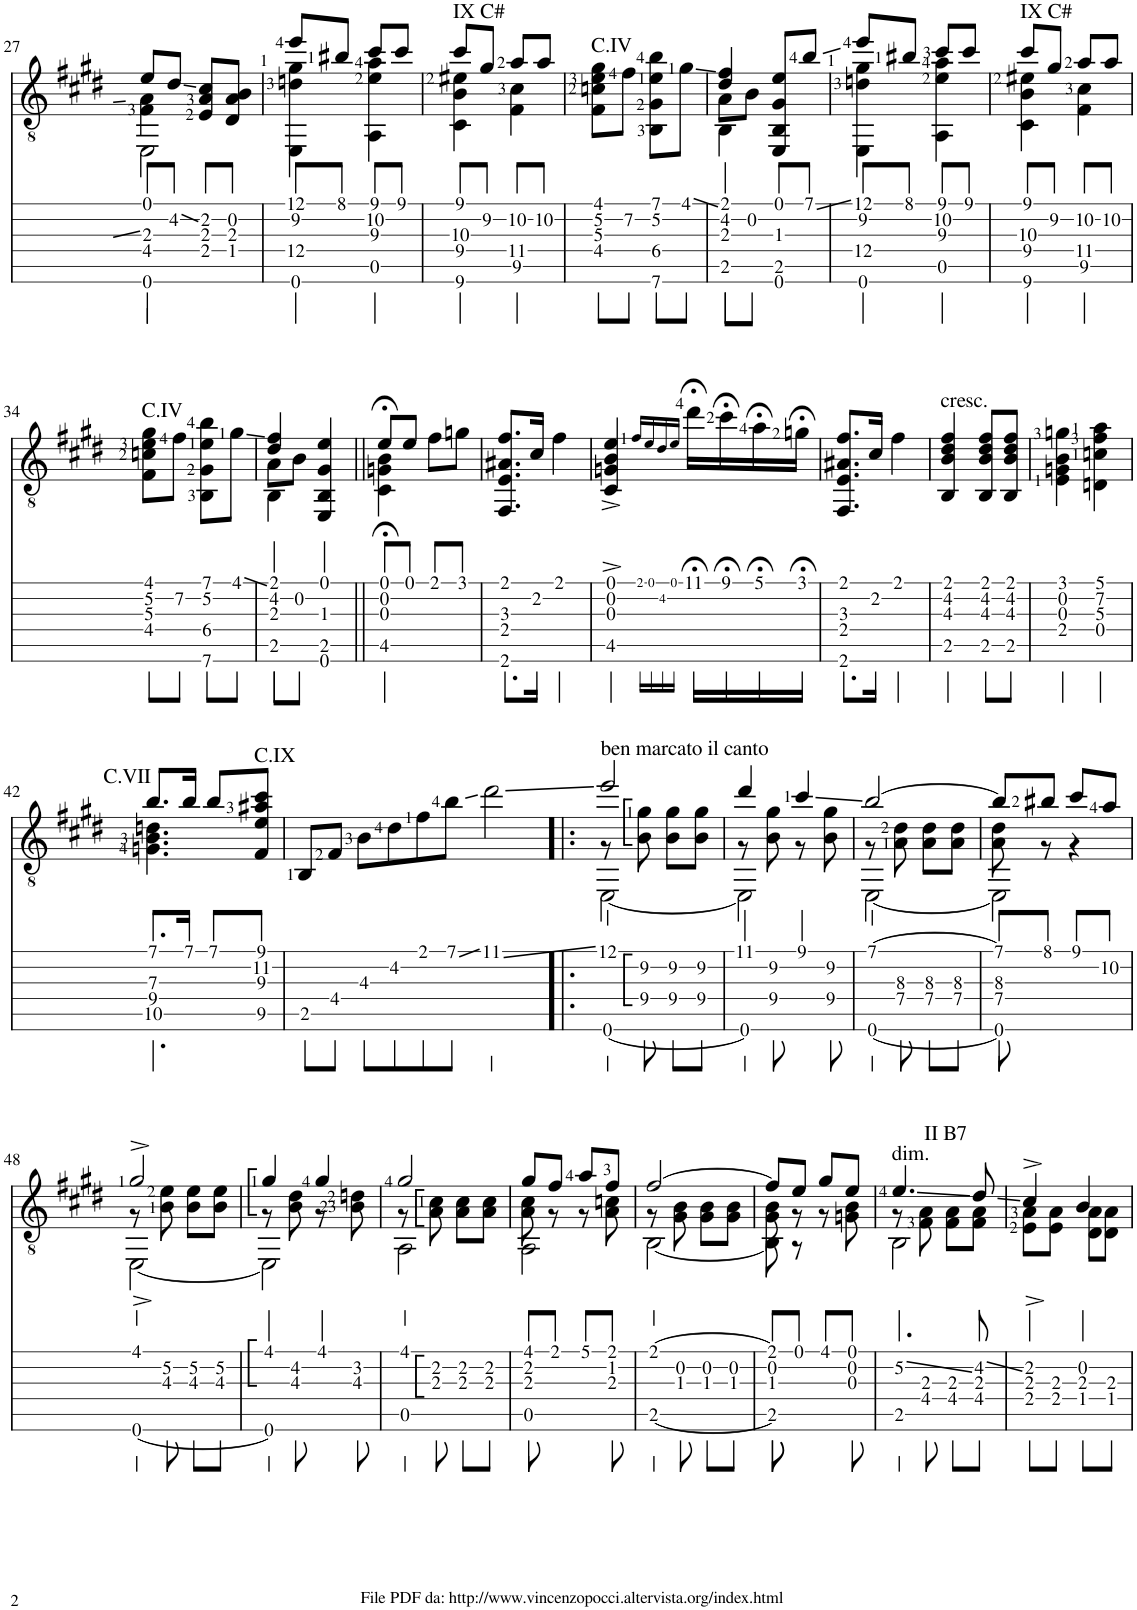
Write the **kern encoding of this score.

**kern	**kern
*part2	*part1
*staff2	*staff1
*I"Chitarra classica (Intavolatura)	*I"Guitar
!!LO:PB:g=z
*	*clefGv2
*k[f#c#g#d#]	*k[f#c#g#d#]
*M2/4	*M2/4
=27	=27
*^	*^
*	*^	*	*^
8e/L	4F#\ 4A\	2EE\	8e/L	4F#\ 4A\	2EE\
8d#/J	.	.	8d#/J	.	.
8E/ 8A/ 8c#/L	4ryy	.	8E/ 8A/ 8c#/L	4ryy	.
8D#/ 8A/ 8B/J	.	.	8D#/ 8A/ 8B/J	.	.
*	*v	*v	*	*	*
*	*	*	*v	*v
=28	=28	=28	=28
8ee/L	4EE\ 4dn\ 4g#\	8ee/L	4EE\ 4dn\ 4g#\
8b#X/J	.	8b#X/J	.
8cc#/L	4AA\ 4e\ 4a\	8cc#/L	4AA\ 4e\ 4a\
8cc#/J	.	8cc#/J	.
=29	=29	=29	=29
!	!	!LO:TX:a:t=IX C#	!
8cc#/L	4C#\ 4B\ 4e#X\	8cc#/L	4C#\ 4B\ 4e#X\
8g#/J	.	8g#/J	.
8a/L	4F#\ 4c#\	8a/L	4F#\ 4c#\
8a/J	.	8a/J	.
*v	*v	*	*
*	*v	*v
=30	=30
!	!LO:TX:a:t=C.IV
8F#\ 8cn\ 8e\ 8g#\L	8F#\ 8cn\ 8e\ 8g#\L
8f#\J	8f#\J
8BB\ 8G#\ 8e\ 8b\L	8BB\ 8G#\ 8e\ 8b\L
8g#\J	8g#\J
=31	=31
*^	*^
*	*^	*	*^
4d#/ 4f#/	8A\L	4BB\	4d#/ 4f#/	8A\L	4BB\
.	8B\J	.	.	8B\J	.
8EE/ 8BB/ 8G#/ 8e/L	4ryy	4ryy	8EE/ 8BB/ 8G#/ 8e/L	4ryy	4ryy
8b/J	.	.	8b/J	.	.
*	*v	*v	*	*	*
*	*	*	*v	*v
=32	=32	=32	=32
8ee/L	4EE\ 4dn\ 4g#\	8ee/L	4EE\ 4dn\ 4g#\
8b#X/J	.	8b#X/J	.
8cc#/L	4AA\ 4e\ 4a\	8cc#/L	4AA\ 4e\ 4a\
8cc#/J	.	8cc#/J	.
=33	=33	=33	=33
!	!	!LO:TX:a:t=IX C#	!
8cc#/L	4C#\ 4B\ 4e#X\	8cc#/L	4C#\ 4B\ 4e#X\
8g#/J	.	8g#/J	.
8a/L	4F#\ 4c#\	8a/L	4F#\ 4c#\
8a/J	.	8a/J	.
*v	*v	*	*
*	*v	*v
!!LO:LB:g=z
=34	=34
!	!LO:TX:a:t=C.IV
8F#\ 8cn\ 8e\ 8g#\L	8F#\ 8cn\ 8e\ 8g#\L
8f#\J	8f#\J
8BB\ 8G#\ 8e\ 8b\L	8BB\ 8G#\ 8e\ 8b\L
8g#\J	8g#\J
=35	=35
*^	*^
*	*^	*	*^
4d#/ 4f#/	8A\L	4BB\	4d#/ 4f#/	8A\L	4BB\
.	8B\J	.	.	8B\J	.
4EE/ 4BB/ 4G#/ 4e/	4ryy	4ryy	4EE/ 4BB/ 4G#/ 4e/	4ryy	4ryy
*	*v	*v	*	*	*
*	*	*	*v	*v
=36||	=36||	=36||	=36||
8e;</L	4C#\ 4Gn\ 4B\	8e;</L	4C#\ 4Gn\ 4B\
8e/J	.	8e/J	.
8f#/L	4ryy	8f#\L	4ryy
8gn/J	.	8gn\J	.
*v	*v	*	*
*	*v	*v
=37	=37
8.FF#\ 8.E\ 8.A#X\ 8.f#\L	8.FF#/ 8.E/ 8.A#X/ 8.f#/L
16c#\Jk	16c#/Jk
4f#\	4f#\
=38	=38
4C#\^ 4Gn\^ 4B\^ 4e\^	4C#/^ 4Gn/^ 4B/^ 4e/^
16qf#\LL	16qf#/LL
16qe\	16qe/
16qd#\	16qd#/
16qe\JJ	16qe/JJ
16dd#;<\LL	16dd#;<\LL
16cc#;<\	16cc#;<\
16a;<\	16a;<\
16gn;<\JJ	16gn;<\JJ
=39	=39
8.FF#\ 8.E\ 8.A#X\ 8.f#\L	8.FF#/ 8.E/ 8.A#X/ 8.f#/L
16c#\Jk	16c#/Jk
4f#\	4f#\
=40	=40
!	!LO:TX:a:t=cresc.
4BB\ 4B\ 4d#\ 4f#\	4BB/ 4B/ 4d#/ 4f#/
8BB\ 8B\ 8d#\ 8f#\L	8BB/ 8B/ 8d#/ 8f#/L
8BB\ 8B\ 8d#\ 8f#\J	8BB/ 8B/ 8d#/ 8f#/J
=41	=41
4E\ 4Gn\ 4B\ 4gn\	4E\ 4Gn\ 4B\ 4gn\
4Dn\ 4cn\ 4f#\ 4a\	4Dn\ 4cn\ 4f#\ 4a\
!!LO:LB:g=z
=42	=42
*^	*^
!	!	!LO:TX:a:t=C.VII	!
8.b/L	4.Gn\ 4.B\ 4.dn\	8.b/L	4.Gn\ 4.B\ 4.dn\
16b/Jk	.	16b/Jk	.
8b/L	.	8b/L	.
!	!	!LO:TX:a:t=C.IX	!
8F#/ 8e/ 8a#X/ 8cc#/J	8ryy	8F#/ 8e/ 8a#X/ 8cc#/J	8ryy
*v	*v	*	*
*	*v	*v
=43	=43
8BB\L	8BB/L
8F#\J	8F#/J
8B\L	8B\L
8d#\	8d#\
8f#\	8f#\
8b\J	8b\J
2dd#\	2dd#\
=44!|:	=44!|:
*^	*^
*	*^	*	*^
!	!	!	!LO:TX:a:t=ben marcato il canto	!	!
2ee/	8r	[2EE\	2ee/	8r	[2EE\
.	8B\ 8g#\	.	.	8B\ 8g#\	.
.	8B\ 8g#\L	.	.	8B\ 8g#\L	.
.	8B\ 8g#\J	.	.	8B\ 8g#\J	.
=45	=45	=45	=45	=45	=45
4dd#/	8r	2EE\]	4dd#/	8r	2EE\]
.	8B\ 8g#\	.	.	8B\ 8g#\	.
4cc#/	8r	.	4cc#/	8r	.
.	8B\ 8g#\	.	.	8B\ 8g#\	.
=46	=46	=46	=46	=46	=46
[2b/	8r	[2EE\	[2b/	8r	[2EE\
.	8A\ 8d#\	.	.	8A\ 8d#\	.
.	8A\ 8d#\L	.	.	8A\ 8d#\L	.
.	8A\ 8d#\J	.	.	8A\ 8d#\J	.
=47	=47	=47	=47	=47	=47
8b/L]	8A\ 8d#\	2EE\]	8b/L]	8A\ 8d#\	2EE\]
8b#X/J	8r	.	8b#X/J	8r	.
8cc#/L	4r	.	8cc#/L	4r	.
8a/J	.	.	8a/J	.	.
!!LO:LB:g=z	!!	!!
=48	=48	=48	=48	=48	=48
2g#^/	8r	[2EE\	2g#^/	8r	[2EE\
.	8B\ 8e\	.	.	8B\ 8e\	.
.	8B\ 8e\L	.	.	8B\ 8e\L	.
.	8B\ 8e\J	.	.	8B\ 8e\J	.
=49	=49	=49	=49	=49	=49
4g#/	8r	2EE\]	4g#/	8r	2EE\]
.	8B\ 8d#\	.	.	8B\ 8d#\	.
4g#/	8r	.	4g#/	8r	.
.	8B\ 8dn\	.	.	8B\ 8dn\	.
=50	=50	=50	=50	=50	=50
2g#/	8r	2AA\	2g#/	8r	2AA\
.	8A\ 8c#\	.	.	8A\ 8c#\	.
.	8A\ 8c#\L	.	.	8A\ 8c#\L	.
.	8A\ 8c#\J	.	.	8A\ 8c#\J	.
=51	=51	=51	=51	=51	=51
8g#/L	8A\ 8c#\	2AA\	8g#/L	8A\ 8c#\	2AA\
8f#/J	8r	.	8f#/J	8r	.
8a/L	8r	.	8a/L	8r	.
8f#/J	8A\ 8cn\	.	8f#/J	8A\ 8cn\	.
=52	=52	=52	=52	=52	=52
[2f#/	8r	[2BB\	[2f#/	8r	[2BB\
.	8G#\ 8B\	.	.	8G#\ 8B\	.
.	8G#\ 8B\L	.	.	8G#\ 8B\L	.
.	8G#\ 8B\J	.	.	8G#\ 8B\J	.
=53	=53	=53	=53	=53	=53
8f#/L]	8G#\ 8B\	8BB\]	8f#/L]	8G#\ 8B\	8BB\]
8e/J	8r	8r	8e/J	8r	8r
8g#/L	8r	4ryy	8g#/L	8r	4ryy
8e/J	8Gn\ 8B\	.	8e/J	8Gn\ 8B\	.
=54	=54	=54	=54	=54	=54
!	!	!	!LO:TX:a:t=dim.	!	!
4.e/	8r	2BB\	4.e/	8r	2BB\
!	!	!	!	!LO:TX:a:t=II B7	!
.	8F#\ 8A\	.	.	8F#\ 8A\	.
.	8F#\ 8A\L	.	.	8F#\ 8A\L	.
8d#/	8F#\ 8A\J	.	8d#/	8F#\ 8A\J	.
*	*v	*v	*	*	*
*	*	*	*v	*v
=55	=55	=55	=55
4c#^/	8E\ 8A\L	4c#^/	8E\ 8A\L
.	8E\ 8A\J	.	8E\ 8A\J
4B/	8D#\ 8A\L	4B/	8D#\ 8A\L
.	8D#\ 8A\J	.	8D#\ 8A\J
*v	*v	*	*
*	*v	*v
=	=
*-	*-
